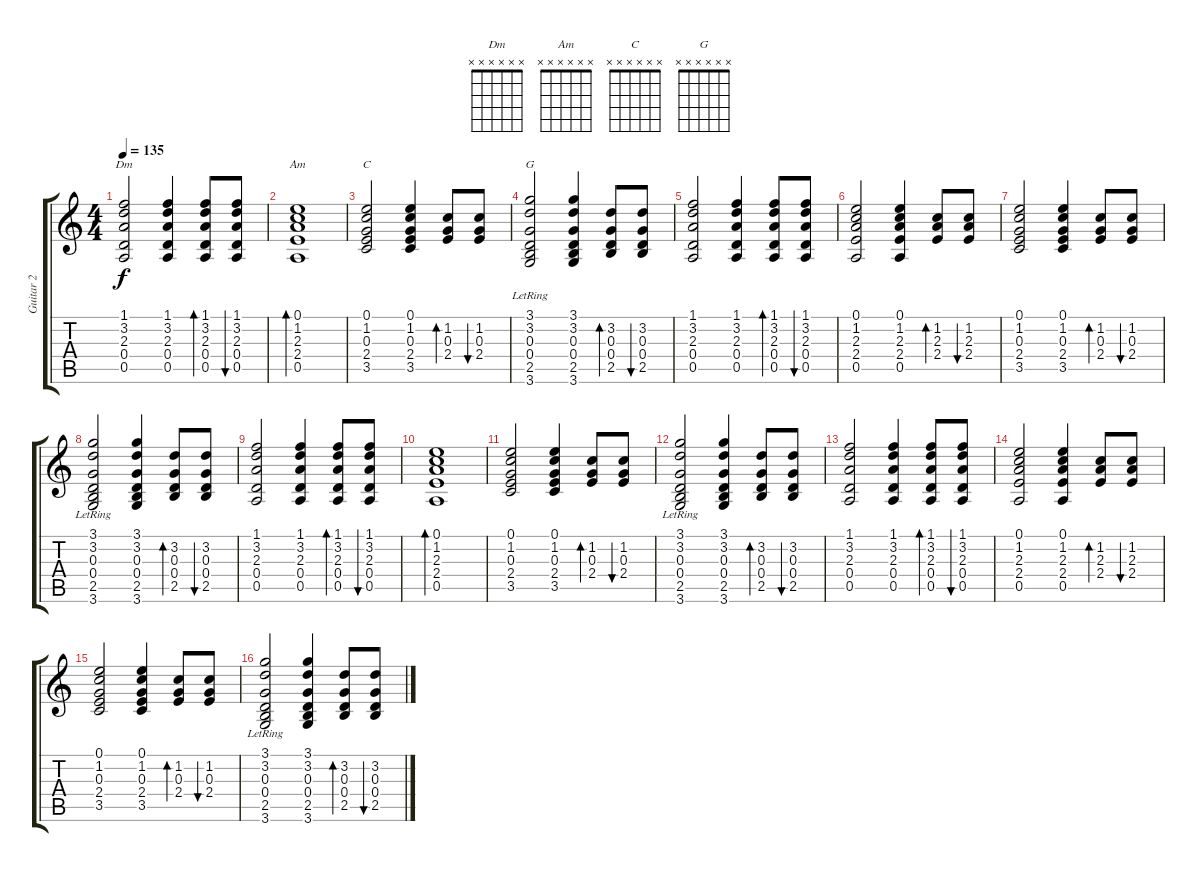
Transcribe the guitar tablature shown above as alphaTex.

\track ("Guitar 2" "Guitar 2") {instrument acousticguitarnylon}
\staff {score tabs}
\tuning (E4 B3 G3 D3 A2 E2) {hide}
\chord ("Dm" x x x x x x)
\chord ("Am" x x x x x x)
\chord ("C" x x x x x x)
\chord ("G" x x x x x x)
\ts (4 4)
\tempo 135
\clef g2
\ks c
(1.1 3.2 2.3 0.4 0.5).2{ch "Dm" dy f} (1.1 3.2 2.3 0.4 0.5).4 (1.1 3.2 2.3 0.4 0.5).8{bd 60} (1.1 3.2 2.3 0.4 0.5).8{bu 60} |
(0.1 1.2 2.3 2.4 0.5).1{bd 60 ch "Am"} |
(0.1 1.2 0.3 2.4 3.5).2{ch "C"} (0.1 1.2 0.3 2.4 3.5).4 (1.2 0.3 2.4).8{bd 60} (1.2 0.3 2.4).8{bu 60} |
(3.1 3.2 0.3 0.4 2.5 3.6{lr}).2{ch "G"} (3.1 3.2 0.3 0.4 2.5 3.6).4 (3.2 0.3 0.4 2.5).8{bd 60} (3.2 0.3 0.4 2.5).8{bu 60} |
(1.1 3.2 2.3 0.4 0.5).2 (1.1 3.2 2.3 0.4 0.5).4 (1.1 3.2 2.3 0.4 0.5).8{bd 60} (1.1 3.2 2.3 0.4 0.5).8{bu 60} |
(0.1 1.2 2.3 2.4 0.5).2 (0.1 1.2 2.3 2.4 0.5).4 (1.2 2.3 2.4).8{bd 60} (1.2 2.3 2.4).8{bu 60} |
(0.1 1.2 0.3 2.4 3.5).2 (0.1 1.2 0.3 2.4 3.5).4 (1.2 0.3 2.4).8{bd 60} (1.2 0.3 2.4).8{bu 60} |
(3.1 3.2 0.3 0.4 2.5 3.6{lr}).2 (3.1 3.2 0.3 0.4 2.5 3.6).4 (3.2 0.3 0.4 2.5).8{bd 60} (3.2 0.3 0.4 2.5).8{bu 60} |
(1.1 3.2 2.3 0.4 0.5).2{volume 11} (1.1 3.2 2.3 0.4 0.5).4 (1.1 3.2 2.3 0.4 0.5).8{bd 60} (1.1 3.2 2.3 0.4 0.5).8{bu 60} |
(0.1 1.2 2.3 2.4 0.5).1{bd 60} |
(0.1 1.2 0.3 2.4 3.5).2{volume 9} (0.1 1.2 0.3 2.4 3.5).4 (1.2 0.3 2.4).8{bd 60} (1.2 0.3 2.4).8{bu 60} |
(3.1 3.2 0.3 0.4 2.5 3.6{lr}).2{volume 7} (3.1 3.2 0.3 0.4 2.5 3.6).4 (3.2 0.3 0.4 2.5).8{bd 60} (3.2 0.3 0.4 2.5).8{bu 60} |
(1.1 3.2 2.3 0.4 0.5).2 (1.1 3.2 2.3 0.4 0.5).4 (1.1 3.2 2.3 0.4 0.5).8{bd 60} (1.1 3.2 2.3 0.4 0.5).8{bu 60} |
(0.1 1.2 2.3 2.4 0.5).2 (0.1 1.2 2.3 2.4 0.5).4 (1.2 2.3 2.4).8{bd 60} (1.2 2.3 2.4).8{bu 60} |
(0.1 1.2 0.3 2.4 3.5).2{volume 5} (0.1 1.2 0.3 2.4 3.5).4 (1.2 0.3 2.4).8{bd 60} (1.2 0.3 2.4).8{bu 60} |
(3.1 3.2 0.3 0.4 2.5 3.6{lr}).2{volume 3} (3.1 3.2 0.3 0.4 2.5 3.6).4 (3.2 0.3 0.4 2.5).8{bd 60} (3.2 0.3 0.4 2.5).8{bu 60}
